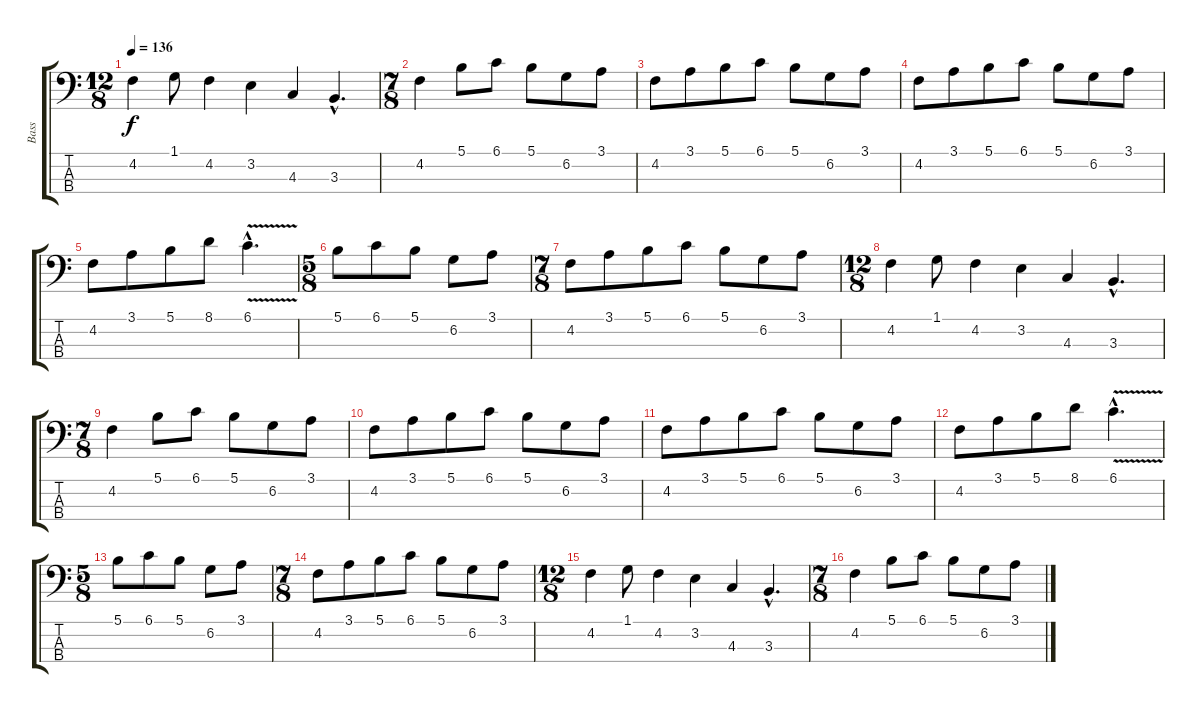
\track ("Bass" "Bass") {instrument fretlessbass}
\staff {score tabs}
\tuning (Gb2 Db2 Ab1 C1) {hide}
\ts (12 8)
\tempo 136
\clef f4
\ks c
4.2.4{dy f} 1.1.8 4.2.4 3.2.4 4.3.4 3.3{hac}.4{d} |
\ts (7 8)
4.2.4 5.1.8 6.1.8 5.1.8 6.2.8 3.1.8 |
4.2.8 3.1.8 5.1.8 6.1.8 5.1.8 6.2.8 3.1.8 |
4.2.8 3.1.8 5.1.8 6.1.8 5.1.8 6.2.8 3.1.8 |
4.2.8 3.1.8 5.1.8 8.1.8 6.1{v hac}.4{d} |
\ts (5 8)
5.1.8 6.1.8 5.1.8 6.2.8 3.1.8 |
\ts (7 8)
4.2.8 3.1.8 5.1.8 6.1.8 5.1.8 6.2.8 3.1.8 |
\ts (12 8)
4.2.4 1.1.8 4.2.4 3.2.4 4.3.4 3.3{hac}.4{d} |
\ts (7 8)
4.2.4 5.1.8 6.1.8 5.1.8 6.2.8 3.1.8 |
4.2.8 3.1.8 5.1.8 6.1.8 5.1.8 6.2.8 3.1.8 |
4.2.8 3.1.8 5.1.8 6.1.8 5.1.8 6.2.8 3.1.8 |
4.2.8 3.1.8 5.1.8 8.1.8 6.1{v hac}.4{d} |
\ts (5 8)
5.1.8 6.1.8 5.1.8 6.2.8 3.1.8 |
\ts (7 8)
4.2.8 3.1.8 5.1.8 6.1.8 5.1.8 6.2.8 3.1.8 |
\ts (12 8)
4.2.4 1.1.8 4.2.4 3.2.4 4.3.4 3.3{hac}.4{d} |
\ts (7 8)
4.2.4 5.1.8 6.1.8 5.1.8 6.2.8 3.1.8
